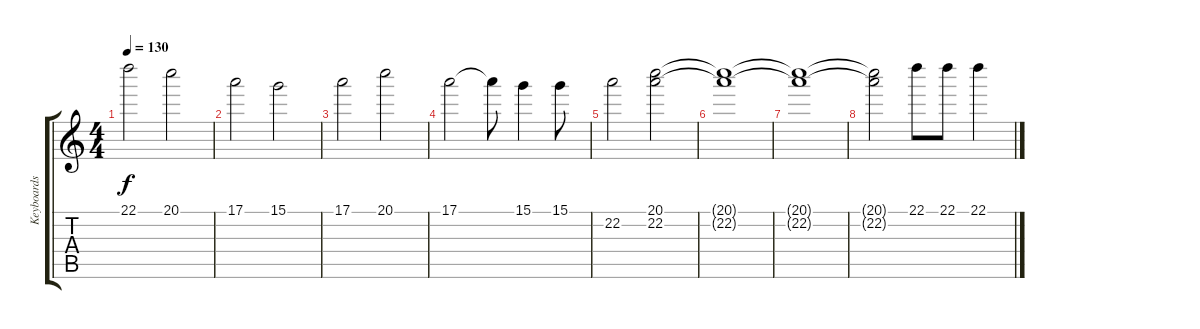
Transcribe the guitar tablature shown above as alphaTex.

\track ("Keyboards" "Keyboards") {instrument overdrivenguitar}
\staff {score tabs}
\tuning (E4 B3 G3 D3 A2 E2) {hide}
\ts (4 4)
\tempo 130
\clef g2
\ks c
22.1.2{dy f volume 13 instrument acousticgrandpiano} 20.1.2 |
17.1.2 15.1.2 |
17.1.2 20.1.2 |
17.1.2 17.1{t}.8 15.1.4{instrument overdrivenguitar} 15.1.8 |
22.2.2 (20.1 22.2).2 |
(20.1{t} 22.2{t}).1 |
(20.1{t} 22.2{t}).1 |
(20.1{t} 22.2{t}).2 22.1.8{instrument acousticgrandpiano} 22.1.8 22.1.4
